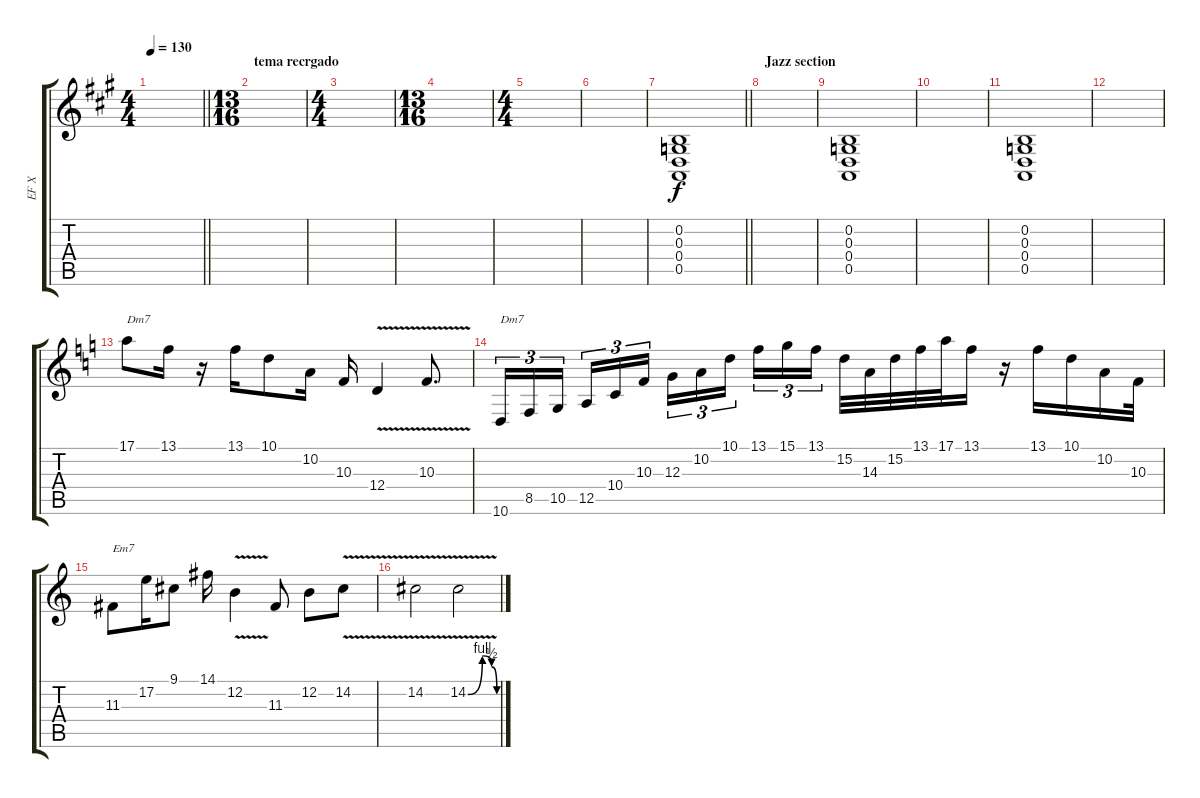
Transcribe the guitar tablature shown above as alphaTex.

\track ("EF X" "EF X") {instrument fx3crystal}
\staff {score tabs}
\tuning (E4 B3 G3 D3 A2 E2) {hide}
\ts (4 4)
\tempo 130
\clef g2
\barLineRight lightlight
\ks a
|
\ts (13 16)
\section ("" "tema recrgado")
|
\ts (4 4)
|
\ts (13 16)
|
\ts (4 4)
|
|
\barLineRight lightlight
(0.2 0.3 0.4 0.5).1 |
\section ("" "Jazz section")
|
(0.2 0.3 0.4 0.5).1 |
|
(0.2 0.3 0.4 0.5).1 |
|
\ks c
17.1.8{txt "Dm7"} 13.1.16 r.16 13.1.16 10.1.8 10.2.16 10.3.16 12.4{v}.4 10.3{v}.8{d} |
10.6.16{tu (3 2) txt "Dm7"} 8.5.16{tu (3 2)} 10.5.16{tu (3 2) beam splitsecondary} 12.5.16{tu (3 2)} 10.4.16{tu (3 2)} 10.3.16{tu (3 2)} 12.3.16{tu (3 2)} 10.2.16{tu (3 2)} 10.1.16{tu (3 2) beam splitsecondary} 13.1.16{tu (3 2)} 15.1.16{tu (3 2)} 13.1.16{tu (3 2)} 15.2.32 14.3.32 15.2.32 13.1.32 17.1.32 13.1.16 r.16 13.1.16 10.1.16 10.2.16 10.3.32 |
11.3.8{txt "Em7"} 17.2.16 9.1.8 14.1.16 12.2{v}.4 11.3.8 12.2.8 14.2{v}.8 |
14.2{v}.2 14.2{be (custom 0 0 30 4 49 2 60 0) v}.2
